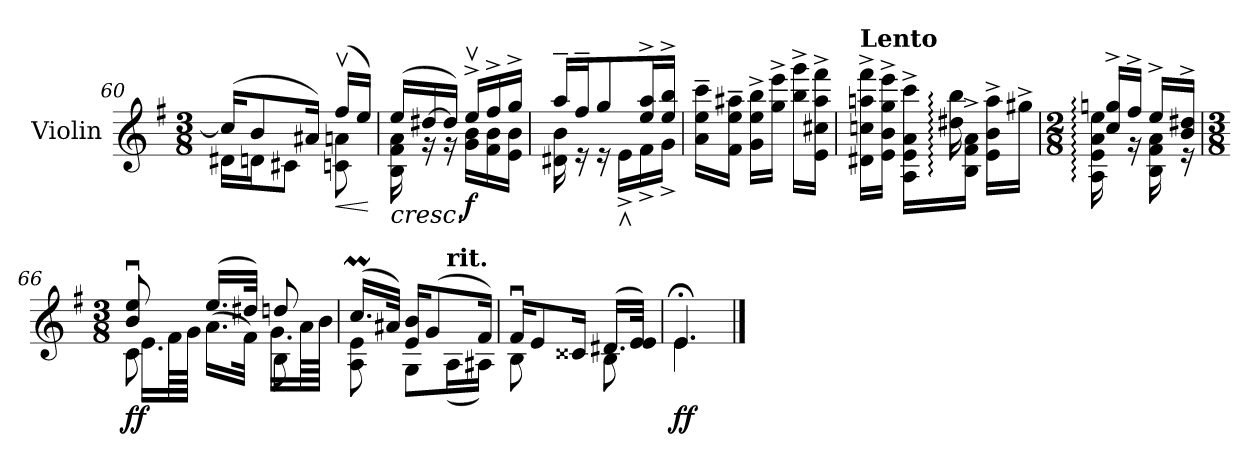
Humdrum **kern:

**kern	**dynam
*part1	*part1
*staff1	*staff1
*I"Violin	*
*I'Vln.	*
*clefG2	*
*k[f#]	*
*M3/8	*
=60	=60
*^	*
(>16cc#/KL]	16d#X\LL	.
8b/	16dn\J	.
.	8c#X\J	.
16a#X/Jk)	.	.
!	!	!LO:HP:b
(>16ff#v/LL	8cn\ 8an\	<
16ee/JJ)	.	.
*v	*v	*
.	[
!!LO:LB:g=z
=61	=61
*^	*
!LO:TX:b:i:t=cresc.	!	!
(>16ee/LL	16B\ 16f#\ 16a\	.
[16dd#X/	16r	.
16dd#/JJ])	16r	.
!	!	!LO:DY:b
16eev^/LL	16g\ 16b\LL	f
16ff#^/	16f#\ 16b\	.
16gg^/JJ	16e\ 16b\JJ	.
=62	=62	=62
16aa~/LL	16d#X\ 16b\	.
16ff#~/J	16r	.
8gg/	16r	.
.	16ev^\LL	.
16ee/^ 16aa/^L	16f#^\	.
16ee/^ 16bb/^JJ	16g^\JJ	.
=63	=63	=63
!LO:TX:a:B:t=allarg.	!	!
!LO:TX:b:i:t=cresc.	!	!
*v	*v	*
16a\~ 16ee\~ 16ccc\~LL	.
16f#\~ 16ee\~ 16aa#X\~JJ	.
16g\^ 16ee\^ 16bb\^LL	.
16gg\^ 16eee\^JJ	.
16bb\^ 16ggg\^LL	.
16e\^ 16cc#X\^ 16aa#\^ 16fff#\^JJ	.
=64	=64
*^	*
!LO:TX:a:B:t=Lento	!	!
16d#X\^ 16ccn\^ 16aan\^ 16fff#\^LL	8.ryy	.
16e\^ 16b\^ 16gg\^ 16eee\^JJ	.	.
16A\^ 16e\^ 16a\^ 16ccc\^LL	.	.
16B\:^> 16f#\:^> 16a\:^>JJ	16dd#X\: 16bb\:	.
16e\^ 16b\^ 16aa\^LL	8ryy	.
16gg#X^\JJ	.	.
!!LO:LB:g=z	!!
=65	=65	=65
*M2/8	*	*
16cc/:^ 16ggn/:^LL	16A\: 16e\: 16a\: 16ee\:	.
16ff#^/JJ	16r	.
16ee^/LL	16B\ 16f#\ 16a\	.
16b/^> 16dd#X/^>JJ	16r	.
*v	*v	*
=66	=66
*M3/8	*
*^	*
*	*^	*
!	!	!	!LO:DY:b
8b/u 8ee/u	8c\	16.e\LL	ff
.	.	64f#\LL	.
.	.	64g\JJJJ	.
(>16.ee/LL	8ryy	(<16.a\LL	.
32dd#X/JJk)	.	32f#\JJk)	.
8ddn/	8B\	16.g\LL	.
.	.	64a\LL	.
.	.	64b\JJJJ	.
*	*v	*v	*
=67	=67	=67
(>16.ccM/LL	8A\ 8e\	.
32a#X/JJk)	.	.
16e/ 16b/KL	8G\L	.
(>8g/	.	.
!	!LO:TX:a:B:t=rit.	!
.	(<16A\L	.
16f#/Jk)	16A#X\JJ)	.
=68	=68	=68
16f#u/KL	8B\	.
8e/	.	.
.	8ryy	.
16c##X/Jk	.	.
(>16.d#X/LL	8B\	.
32e/ 32e/JJk)	.	.
=69	=69	=69
!	!	!LO:DY:b
4.e;</	4.e\	ff
*v	*v	*
==	==
*-	*-
